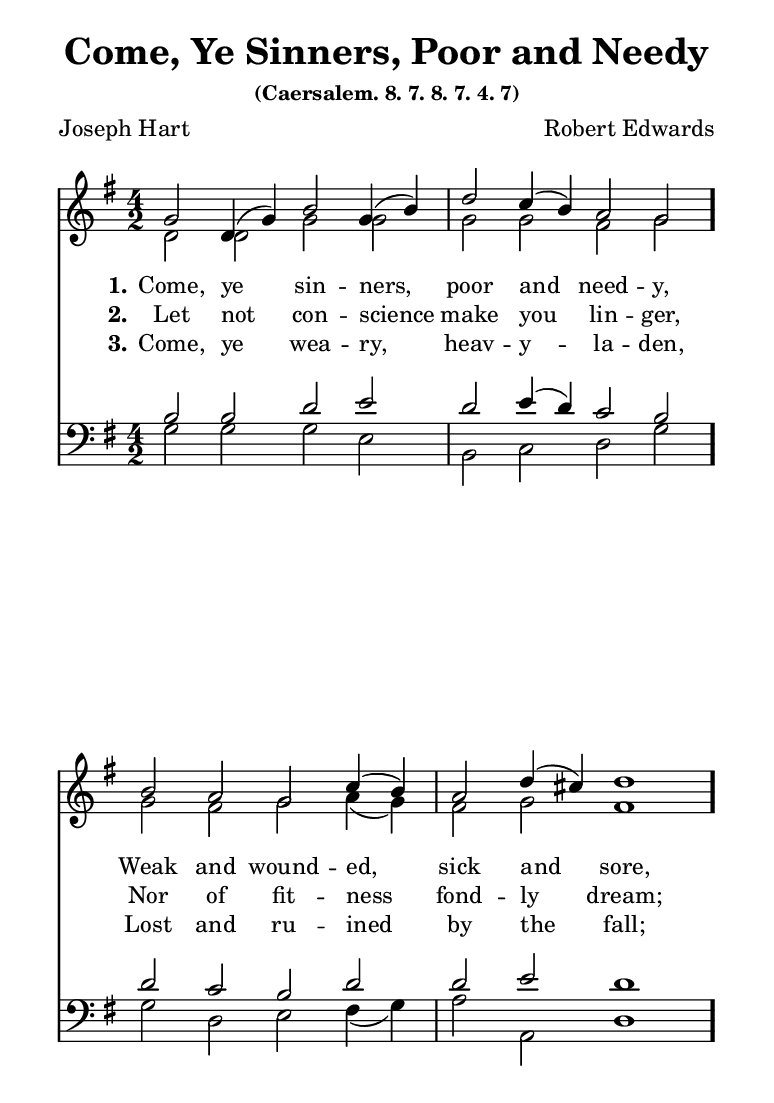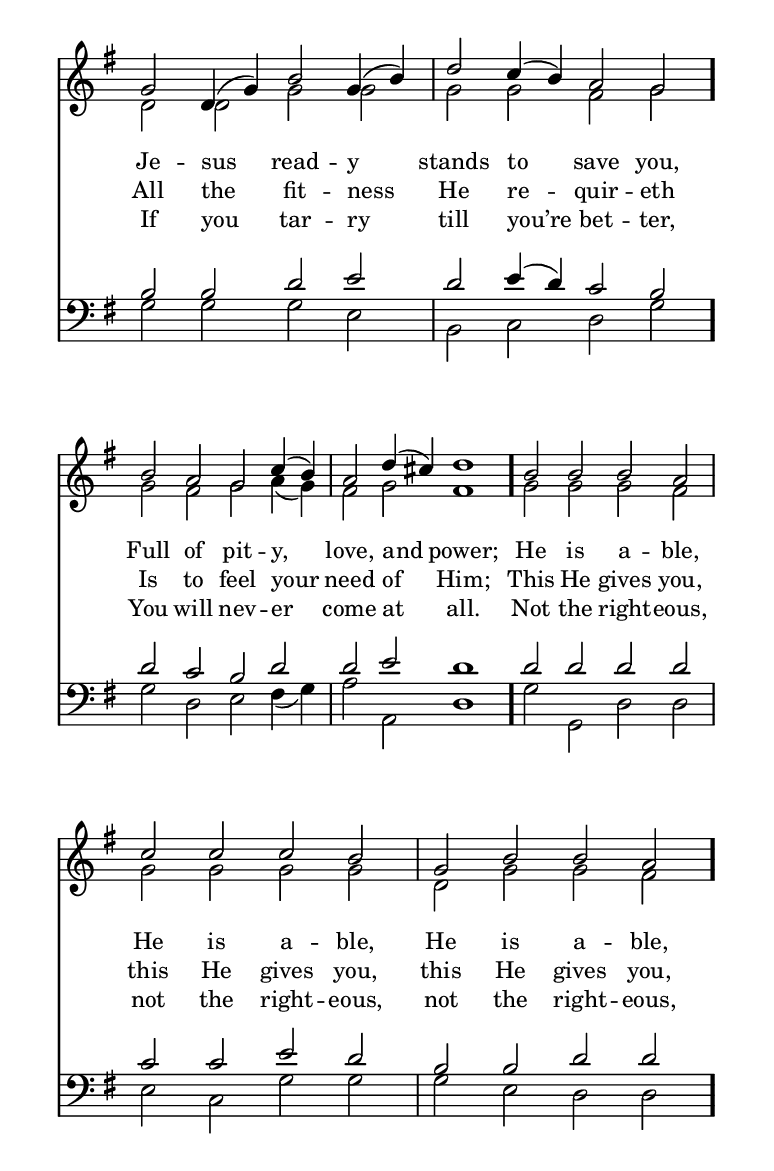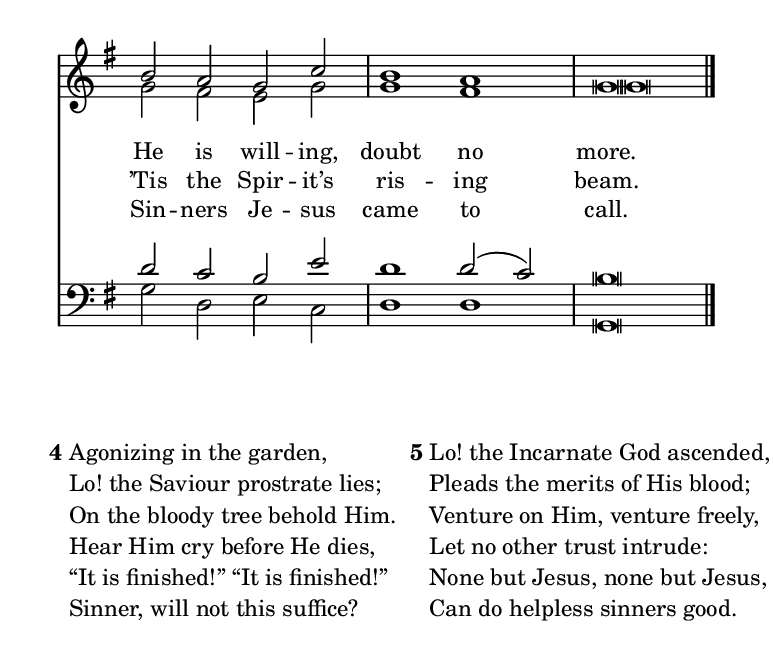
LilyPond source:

\include "common/global.ily"
\paper {
  \include "common/paper.ily"
  %ragged-bottom = ##t
  %ragged-last-bottom = ##t
  %systems-per-page = ##f
  %page-count = ##f
}

\header{
  title = "Come, Ye Sinners, Poor and Needy"
  subsubtitle = "(Caersalem. 8. 7. 8. 7. 4. 7)"
  %meter = "8.7.8.7.4.7"
  poet = "Joseph Hart"
  composer = "Robert Edwards"
  %copyright = ""
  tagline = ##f
}

% for fermata in MIDI
ta = { \tempo 4=160 }
tb = { \tempo 4=80  }

patternAA = { c2 c4( c4) c2 c4( c4) | c2 c4( c4) c2 c2 }
patternAB = { c2 }
patternAC = { c2 c2 c2 c2 | c2 c4( c4) c2 c2 }

patternBA = { c2 c2 c2 c4( c4) | c2 c4( c4) c1 }
patternBB = { c2 c2 c2 c4( c4) | c2 c2      c1 }
patternBC = { c2 c2 c2 c2      | c2 c2      c1 }

patternCA = { \patternAB }

patternDA = { c2 c2 c2 c2 | c1 c1      | \override Staff.NoteHead.style = #'altdefault c\breve \revert Staff.NoteHead.style }
patternDB = { c2 c2 c2 c2 | c1 c2( c2) | \override Staff.NoteHead.style = #'altdefault c\breve \revert Staff.NoteHead.style }

global = {
  \include "common/overrides.ily"
  \override Staff.TimeSignature.style = #'()
  \time 4/2
  \override Score.MetronomeMark.transparent = ##t % hide all fermata changes too
  \ta
  \key g \major
  %\partial 4
  \autoBeamOff
}

notesSoprano = {
\global
\relative c'' {

  \changePitch \patternAA { g d g b g b | d c b a g }
  \changePitch \patternBA { b a g c b | a d cis d }
  \changePitch \patternAA { g, d g b g b | d c b a g }
  \changePitch \patternBA { b a g c b | a d cis d }

  \changePitch \patternCA { b b b a | c c c b | g b b a }
  \changePitch \patternDA { b a g c | b a | g }

  \bar "|."

}
}

notesAlto = {
\global
\relative e' {

  \changePitch \patternAB { d d g g | g g fis g }
  \changePitch \patternBB { g fis g a g | fis g fis }
  \changePitch \patternAB { d d g g | g g fis g }
  \changePitch \patternBB { g fis g a g | fis g fis }

  \changePitch \patternCA { g g g fis | g g g g | d g g fis }
  \changePitch \patternDA { g fis e g | g fis | g }

}
}

notesTenor = {
\global
\relative a {

  \changePitch \patternAC { b b d e | d e d c b }
  \changePitch \patternBC { d c b d | d e d }
  \changePitch \patternAC { b b d e | d e d c b }
  \changePitch \patternBC { d c b d | d e d }

  \changePitch \patternCA { d d d d | c c e d | b b d d }
  \changePitch \patternDB { d c b e | d d c | b }

}
}

notesBass = {
\global
\relative f {

  \changePitch \patternAB { g g g e | b c d g }
  \changePitch \patternBB { g d e fis g | a a, d }
  \changePitch \patternAB { g g g e | b c d g }
  \changePitch \patternBB { g d e fis g | a a, d }

  \changePitch \patternCA { g g, d' d | e c g' g | g e d d }
  \changePitch \patternDA { g d e c | d d | g, }

}
}

wordsA = \lyricmode {
\set stanza = "1."

Come, ye sin -- ners, poor and need -- y, \bar "."
Weak and wound -- ed, sick and sore, \bar "."
Je -- sus read -- y stands to save you, \bar "."
Full of pit -- y, love, and power; \bar "."
He is a -- ble, He is a -- ble, He is a -- ble, \bar "."
He is will -- ing, doubt no more. \bar "."

}

wordsB = \lyricmode {
\set stanza = "2."

Let not con -- science make you lin -- ger,
Nor of fit -- ness fond -- ly dream;
All the fit -- ness He re -- quir -- eth
Is to feel your need of Him;
This He gives you, this He gives you, this He gives you,
’Tis the Spir -- it’s ris -- ing beam.

}

wordsC = \lyricmode {
\set stanza = "3."

Come, ye wea -- ry, heav -- y -- la -- den,
Lost and ru -- ined by the fall;
If you tar -- ry till you’re bet -- ter,
You will nev -- er come at all.
Not the right -- eous, not the right -- eous, not the right -- eous,
Sin -- ners Je -- sus came to call.

}

wordsD = \markuplist {

\line { Agonizing in the garden, }
\line { Lo! the Saviour prostrate lies; }
\line { On the bloody tree behold Him. }
\line { Hear Him cry before He dies, }
\line { “It is finished!” “It is finished!” }
\line { Sinner, will not this suffice? }

}

wordsE = \markuplist {

\line { Lo! the Incarnate God ascended, }
\line { Pleads the merits of His blood; }
\line { Venture on Him, venture freely, }
\line { Let no other trust intrude: }
\line { None but Jesus, none but Jesus, }
\line { Can do helpless sinners good. }

}

\score {
  \context ChoirStaff <<
    \context Staff = upper <<
      \set ChoirStaff.systemStartDelimiter = #'SystemStartBar
      \context Voice  = sopranos { \voiceOne << \notesSoprano >> }
      \context Voice  = altos { \voiceTwo << \notesAlto >> }
      \context Lyrics = one   \lyricsto sopranos \wordsA
      \context Lyrics = two   \lyricsto sopranos \wordsB
      \context Lyrics = three \lyricsto sopranos \wordsC
    >>
    \context Staff = men <<
      \clef bass
      \context Voice  = tenors { \voiceOne << \notesTenor >> }
      \context Voice  = basses { \voiceTwo << \notesBass >> }
    >>
  >>
  \layout {
    \include "common/layout.ily"
  }
  \midi{
    \include "common/midi.ily"
  }
}

\noPageBreak

\markup { \fill-line { %\column {
  \hspace #0.1
  \line{ \bold 4 \column { \wordsD } } %\combine \null \vspace #0.4
  \hspace #0.1
  \line{ \bold 5 \column { \wordsE } } %\combine \null \vspace #0.4
  \hspace #0.1
} } %}

\version "2.18.0"  % necessary for upgrading to future LilyPond versions.

% vi:set et ts=2 sw=2 ai nocindent syntax=lilypond
